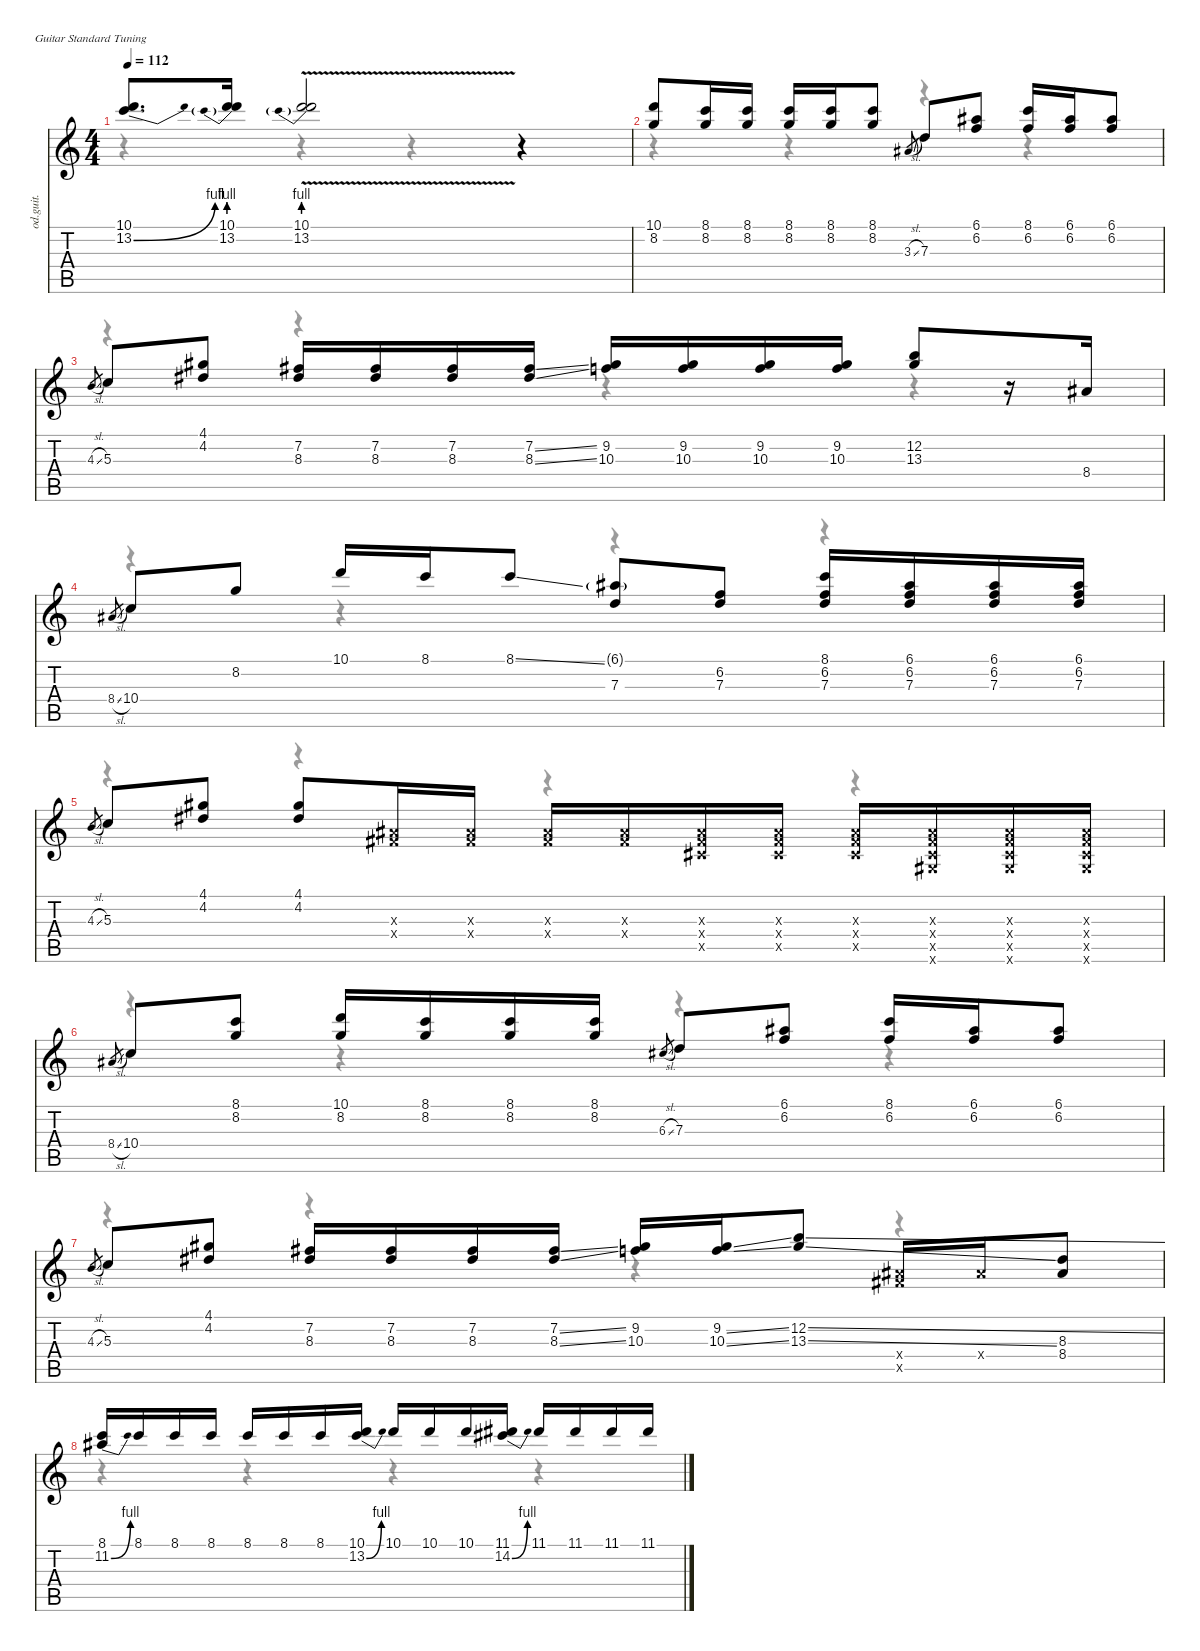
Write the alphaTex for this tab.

\defaultSystemsLayout 4
\hideDynamics
\bracketExtendMode nobrackets
\otherSystemsTrackNameOrientation horizontal
\track ("Electric - Jimi Hendrix" "od.guit.") {instrument overdrivenguitar}
\staff {score tabs}
\tuning (E4 B3 G3 D3 A2 E2)
\voice
\ts (4 4)
\tempo 112
\clef g2
\ks c
(10.1 13.2{be (bend 0 0 30 4)}).8{d dy f beam Up} (10.1 13.2{be (prebend 0 4 60 4)}).16{beam Up} (10.1{v} 13.2{be (prebend 0 4 60 4)}).2{beam Up} r.4{beam Up} |
(10.1 8.2).8{beam Up} (8.1 8.2).16{beam Up} (8.1 8.2).16{beam Up} (8.1 8.2).16{beam Up} (8.1 8.2).16{beam Up} (8.1 8.2).8{beam Up} 3.3{sl acc #}.8{gr dy mp beam Up} 7.3.8{dy f beam Up} (6.1{acc #} 6.2).8{beam Up} (8.1 6.2).16{beam Up} (6.1{acc #} 6.2).16{beam Up} (6.1{acc #} 6.2).8{beam Up} |
4.3{sl}.8{gr dy mp beam Up} 5.3.8{dy f beam Up} (4.1{acc #} 4.2{acc #}).8{beam Up} (7.2{acc #} 8.3{acc #}).16{beam Up} (7.2{acc #} 8.3{acc #}).16{beam Up} (7.2{acc #} 8.3{acc #}).16{beam Up} (7.2{ss acc #} 8.3{ss acc #}).16{beam Up} (9.2{acc #} 10.3).16{beam Up} (9.2{acc #} 10.3).16{beam Up} (9.2{acc #} 10.3).16{beam Up} (9.2{acc #} 10.3).16{beam Up} (12.2 13.3{acc #}).8{beam Up} r.16{beam Up} 8.4{acc #}.16{beam Up} |
8.4{sl acc #}.8{gr dy mp beam Up} 10.4.8{dy f beam Up} 8.2.8{beam Up} 10.1.16{beam Up} 8.1.16{beam Up} 8.1{ss}.8{beam Up} (6.1{g acc #} 7.3).8{beam Up} (6.2 7.3).8{beam Up} (8.1 6.2 7.3).16{beam Up} (6.1{acc #} 6.2 7.3).16{beam Up} (6.1{acc #} 6.2 7.3).16{beam Up} (6.1{acc #} 6.2 7.3).16{beam Up} |
4.3{sl}.8{gr dy mp beam Up} 5.3.8{dy f beam Up} (4.1{acc #} 4.2{acc #}).8{beam Up} (4.1{acc #} 4.2{acc #}).8{beam Up} (3.3{x acc #} 4.4{x acc #}).16{beam Up} (3.3{x acc #} 4.4{x acc #}).16{beam Up} (3.3{x acc #} 4.4{x acc #}).16{beam Up} (3.3{x acc #} 4.4{x acc #}).16{beam Up} (3.3{x acc #} 4.4{x acc #} 4.5{x acc #}).16{beam Up} (3.3{x acc #} 4.4{x acc #} 4.5{x acc #}).16{beam Up} (3.3{x acc #} 4.4{x acc #} 4.5{x acc #}).16{beam Up} (3.3{x acc #} 4.4{x acc #} 4.5{x acc #} 4.6{x acc #}).16{beam Up} (3.3{x acc #} 4.4{x acc #} 4.5{x acc #} 4.6{x acc #}).16{beam Up} (3.3{x acc #} 4.4{x acc #} 4.5{x acc #} 4.6{x acc #}).16{beam Up} |
8.4{sl acc #}.8{gr dy mp beam Up} 10.4.8{dy f beam Up} (8.1 8.2).8{beam Up} (10.1 8.2).16{beam Up} (8.1 8.2).16{beam Up} (8.1 8.2).16{beam Up} (8.1 8.2).16{beam Up} 6.3{sl acc #}.8{gr dy mp beam Up} 7.3.8{dy f beam Up} (6.1{acc #} 6.2).8{beam Up} (8.1 6.2).16{beam Up} (6.1{acc #} 6.2).16{beam Up} (6.1{acc #} 6.2).8{beam Up} |
4.3{sl}.8{gr dy mp beam Up} 5.3.8{dy f beam Up} (4.1{acc #} 4.2{acc #}).8{beam Up} (7.2{acc #} 8.3{acc #}).16{beam Up} (7.2{acc #} 8.3{acc #}).16{beam Up} (7.2{acc #} 8.3{acc #}).16{beam Up} (7.2{ss acc #} 8.3{ss acc #}).16{beam Up} (9.2{acc #} 10.3).16{beam Up} (9.2{ss acc #} 10.3{ss}).16{beam Up} (12.2{ss} 13.3{ss acc #}).8{beam Up} (8.4{x acc #} 9.5{x acc #}).16{beam Up} 8.4{x acc #}.16{beam Up} (8.3{acc #} 8.4{acc #}).8{beam Up} |
(8.1 11.2{be (bend 0 0 30 4) acc #}).16{beam Up} 8.1.16{beam Up} 8.1.16{beam Up} 8.1.16{beam Up} 8.1.16{beam Up} 8.1.16{beam Up} 8.1.16{beam Up} (10.1 13.2{be (bend 0 0 30 4)}).16{beam Up} 10.1.16{beam Up} 10.1.16{beam Up} 10.1.16{beam Up} (11.1{acc #} 14.2{be (bend 0 0 30 4) acc #}).16{beam Up} 11.1{acc #}.16{beam Up} 11.1{acc #}.16{beam Up} 11.1{acc #}.16{beam Up} 11.1{acc #}.16{beam Up}
\voice
\clef g2
\ottava regular
\simile none
\ks c
r.4{dy mf beam Down} r.4{beam Down} r.4{beam Down} r.4{beam Down} |
r.4{beam Down} r.4{beam Down} r.4{beam Down} r.4{beam Down} |
r.4{beam Down} r.4{beam Down} r.4{beam Down} r.4{beam Down} |
r.4{beam Down} r.4{beam Down} r.4{beam Down} r.4{beam Down} |
r.4{beam Down} r.4{beam Down} r.4{beam Down} r.4{beam Down} |
r.4{beam Down} r.4{beam Down} r.4{beam Down} r.4{beam Down} |
r.4{beam Down} r.4{beam Down} r.4{beam Down} r.4{beam Down} |
r.4{beam Down} r.4{beam Down} r.4{beam Down} r.4{beam Down}
